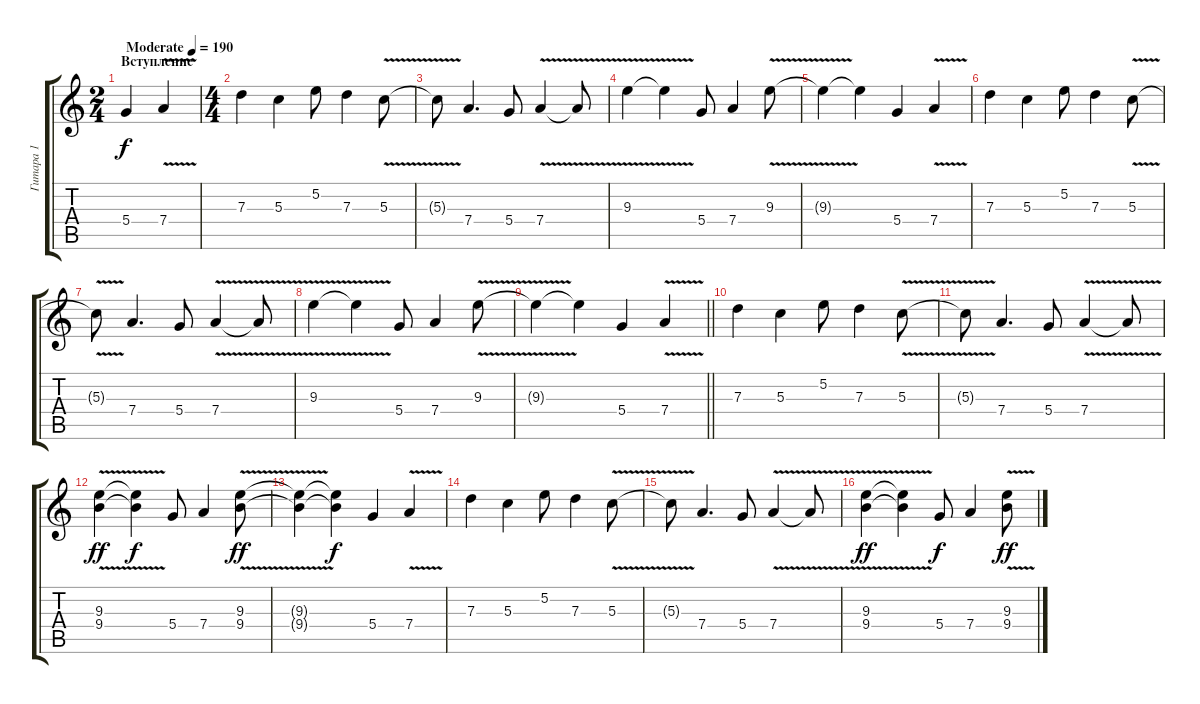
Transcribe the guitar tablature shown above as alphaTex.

\track ("Гитара 1" "Гитара 1") {instrument distortionguitar}
\staff {score tabs}
\tuning (E4 B3 G3 D3 A2 E2) {hide}
\ts (2 4)
\section ("" "Вступление")
\tempo (190 "Moderate")
\clef g2
\ks c
5.4.4{dy f instrument distortionguitar} 7.4{v}.4 |
\ts (4 4)
7.3.4 5.3.4 5.2.8 7.3.4 5.3{v}.8 |
5.3{t}.8 7.4.4{d} 5.4.8 7.4{v}.4 7.4{t}.8 |
9.3{v}.4 9.3{t}.4 5.4.8 7.4.4 9.3{v}.8 |
9.3{t}.4 9.3{t}.4 5.4.4 7.4{v}.4 |
7.3.4 5.3.4 5.2.8 7.3.4 5.3{v}.8 |
5.3{t}.8 7.4.4{d} 5.4.8 7.4{v}.4 7.4{t}.8 |
9.3{v}.4 9.3{t}.4 5.4.8 7.4.4 9.3{v}.8 |
\barLineRight lightlight
9.3{t}.4 9.3{t}.4 5.4.4 7.4{v}.4 |
7.3.4 5.3.4 5.2.8 7.3.4 5.3{v}.8 |
5.3{t}.8 7.4.4{d} 5.4.8 7.4{v}.4 7.4{t}.8 |
(9.3{v} 9.4{v}).4{dy ff} (9.3{t} 9.4{t}).4{dy f} 5.4.8 7.4.4 (9.3{v} 9.4{v}).8{dy ff} |
(9.3{t} 9.4{t}).4 (9.3{t} 9.4{t}).4{dy f} 5.4.4 7.4{v}.4 |
7.3.4 5.3.4 5.2.8 7.3.4 5.3{v}.8 |
5.3{t}.8 7.4.4{d} 5.4.8 7.4{v}.4 7.4{t}.8 |
(9.3{v} 9.4{v}).4{dy ff} (9.3{t} 9.4{t}).4 5.4.8{dy f} 7.4.4 (9.3{v} 9.4{v}).8{dy ff}
